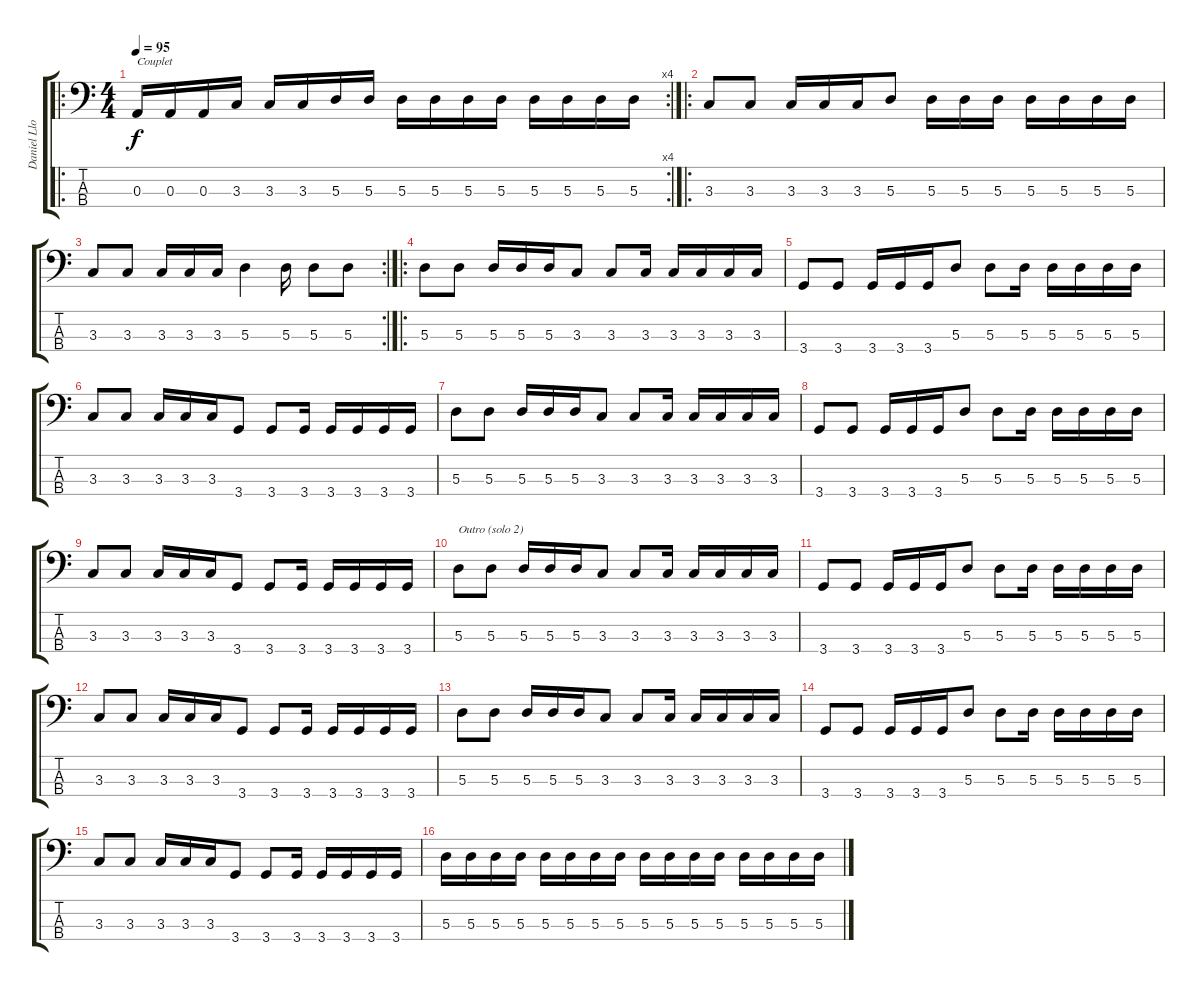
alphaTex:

\track ("Daniel Llorca" "Daniel Llo") {instrument electricbasspick}
\staff {score tabs}
\tuning (G2 D2 A1 E1) {hide}
\ro
\rc 4
\ts (4 4)
\tempo 95
\clef f4
\ks c
0.3.16{txt "Couplet" dy f} 0.3.16 0.3.16 3.3.16 3.3.16 3.3.16 5.3.16 5.3.16 5.3.16 5.3.16 5.3.16 5.3.16 5.3.16 5.3.16 5.3.16 5.3.16 |
\ro
3.3.8 3.3.8 3.3.16 3.3.16 3.3.16 5.3.8 5.3.16 5.3.16 5.3.16 5.3.16 5.3.16 5.3.16 5.3.16 |
\rc 2
3.3.8 3.3.8 3.3.16 3.3.16 3.3.16 5.3.4 5.3.16 5.3.8 5.3.8 |
\ro
5.3.8 5.3.8 5.3.16 5.3.16 5.3.16 3.3.8 3.3.8 3.3.16 3.3.16 3.3.16 3.3.16 3.3.16 |
3.4.8 3.4.8 3.4.16 3.4.16 3.4.16 5.3.8 5.3.8 5.3.16 5.3.16 5.3.16 5.3.16 5.3.16 |
3.3.8 3.3.8 3.3.16 3.3.16 3.3.16 3.4.8 3.4.8 3.4.16 3.4.16 3.4.16 3.4.16 3.4.16 |
5.3.8 5.3.8 5.3.16 5.3.16 5.3.16 3.3.8 3.3.8 3.3.16 3.3.16 3.3.16 3.3.16 3.3.16 |
3.4.8 3.4.8 3.4.16 3.4.16 3.4.16 5.3.8 5.3.8 5.3.16 5.3.16 5.3.16 5.3.16 5.3.16 |
3.3.8 3.3.8 3.3.16 3.3.16 3.3.16 3.4.8 3.4.8 3.4.16 3.4.16 3.4.16 3.4.16 3.4.16 |
5.3.8{txt "Outro (solo 2)"} 5.3.8 5.3.16 5.3.16 5.3.16 3.3.8 3.3.8 3.3.16 3.3.16 3.3.16 3.3.16 3.3.16 |
3.4.8 3.4.8 3.4.16 3.4.16 3.4.16 5.3.8 5.3.8 5.3.16 5.3.16 5.3.16 5.3.16 5.3.16 |
3.3.8 3.3.8 3.3.16 3.3.16 3.3.16 3.4.8 3.4.8 3.4.16 3.4.16 3.4.16 3.4.16 3.4.16 |
5.3.8 5.3.8 5.3.16 5.3.16 5.3.16 3.3.8 3.3.8 3.3.16 3.3.16 3.3.16 3.3.16 3.3.16 |
3.4.8 3.4.8 3.4.16 3.4.16 3.4.16 5.3.8 5.3.8 5.3.16 5.3.16 5.3.16 5.3.16 5.3.16 |
3.3.8 3.3.8 3.3.16 3.3.16 3.3.16 3.4.8 3.4.8 3.4.16 3.4.16 3.4.16 3.4.16 3.4.16 |
5.3.16 5.3.16 5.3.16 5.3.16 5.3.16 5.3.16 5.3.16 5.3.16 5.3.16 5.3.16 5.3.16 5.3.16 5.3.16 5.3.16 5.3.16 5.3.16
